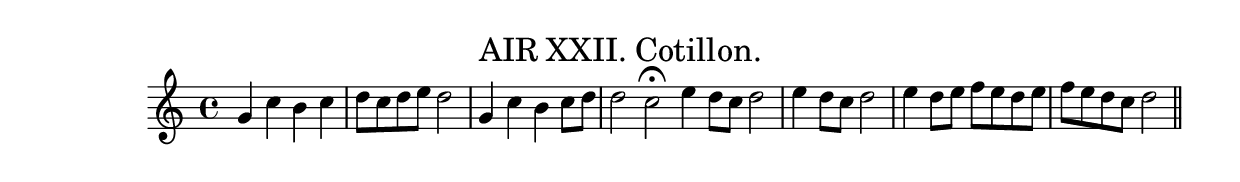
\version "2.10.25" 
\include "english.ly"

\header
  {title = \markup \smaller \normal-text
    {AIR XXII. Cotillon.}
  }

\score
  {
  \new Staff
  \relative c''
    {
    \key c \major
    \time 4/4
    \clef treble
    g4 c b c | d8 c d e d2 | g,4 c b c8 d | d2 c\fermata \bar ":|"
      % printed ":|:"
    e4 d8 c d2 | e4 d8 c d2 | e4 d8 e f e d e |
    f8 e d c d2 \bar "||"
    }
  \layout
    { \context
      { \Score
        \remove Bar_number_engraver
       }
    }
  } 

\score
  {
  \new Staff
  \relative c''
  \unfoldRepeats
    {
    \key c \major
    \time 4/4
    \clef treble
    \repeat volta 2
    { g4 c b c | d8 c d e d2 | g,4 c b c8 d | d2 c\fermata }
    e4 d8 c d2 | e4 d8 c d2 | e4 d8 e f e d e |
    f8 e d c d2 |
    }
  \midi
    { \context
       { \Score tempoWholesPerMinute = #(ly:make-moment 180 4) } 
    }
  } 
